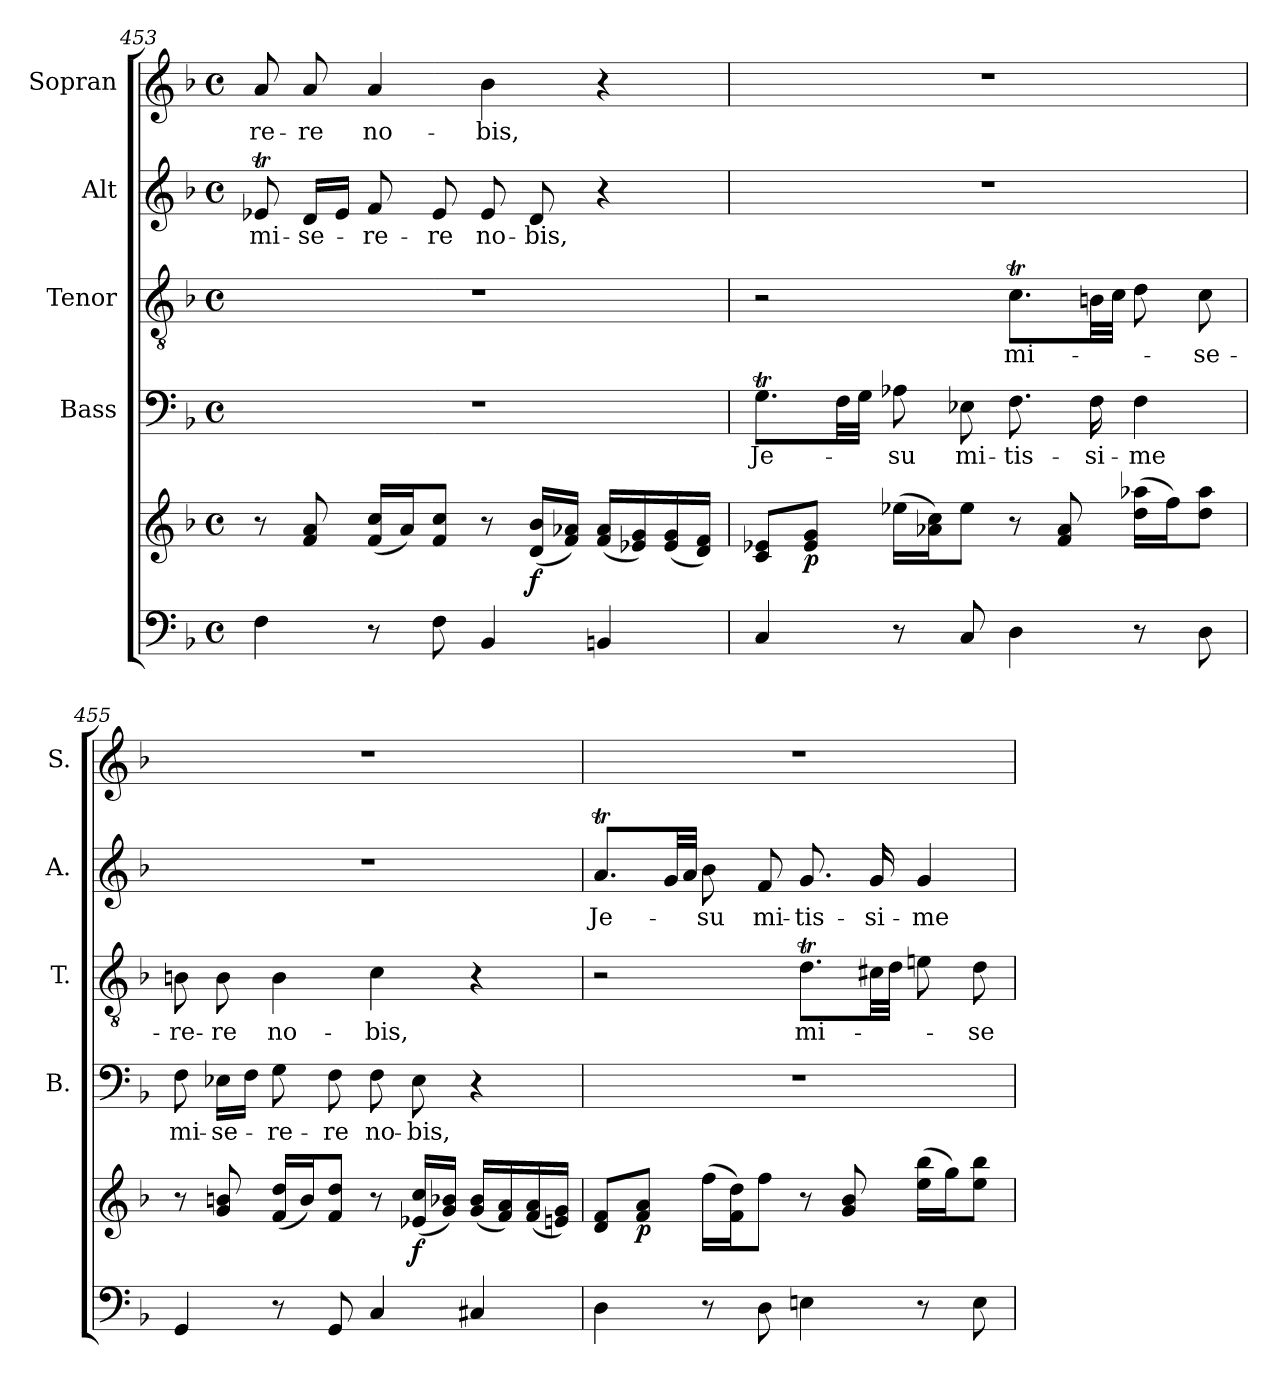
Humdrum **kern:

**kern	**kern	**dynam	**kern	**text	**kern	**text	**kern	**text	**kern	**text
*part5	*part5	*part5	*part4	*part4	*part3	*part3	*part2	*part2	*part1	*part1
*staff6	*staff5	*staff5/6	*staff4	*staff4	*staff3	*staff3	*staff2	*staff2	*staff1	*staff1
*	*	*	*I"Bass	*	*I"Tenor	*	*I"Alt	*	*I"Sopran	*
*	*	*	*I'B.	*	*I'T.	*	*I'A.	*	*I'S.	*
*clefF4	*clefG2	*	*clefF4	*	*clefGv2	*	*clefG2	*	*clefG2	*
*k[b-]	*k[b-]	*	*k[b-]	*	*k[b-]	*	*k[b-]	*	*k[b-]	*
*F:	*F:	*	*F:	*	*F:	*	*F:	*	*F:	*
*M4/4	*M4/4	*	*M4/4	*	*M4/4	*	*M4/4	*	*M4/4	*
*met(c)	*met(c)	*	*met(c)	*	*met(c)	*	*met(c)	*	*met(c)	*
=453	=453	=453	=453	=453	=453	=453	=453	=453	=453	=453
!	!	!	!	!	!	!	!	!LO:LY:b	!	!LO:LY:b
4F\	8r	.	1r	.	1r	.	8e-XT/	mi-	8a/	-re-
!	!	!	!	!	!	!	!	!LO:LY:b	!	!LO:LY:b
.	8f/ 8a/	.	.	.	.	.	16d/LL	-se-	8a/	-re
.	.	.	.	.	.	.	16e-/JJ	.	.	.
!	!	!	!	!	!	!	!	!LO:LY:b	!	!LO:LY:b
8r	(<16f/ 16cc/LL	.	.	.	.	.	8f/	-re-	4a/	no-
.	16a/J)	.	.	.	.	.	.	.	.	.
!	!	!	!	!	!	!	!	!LO:LY:b	!	!
8F\	8f/ 8cc/J	.	.	.	.	.	8e-/	-re	.	.
!	!	!	!	!	!	!	!	!LO:LY:b	!	!LO:LY:b
4BB-/	8r	.	.	.	.	.	8e-/	no-	4b-\	-bis,
!	!	!LO:DY:b	!	!	!	!	!	!LO:LY:b	!	!
.	(<16d/ 16b-/LL	f	.	.	.	.	8d/	-bis,	.	.
.	16f/ 16a-X/JJ)	.	.	.	.	.	.	.	.	.
4BBn/	(<16f/ 16a-/LL	.	.	.	.	.	4r	.	4r	.
.	16e-X/ 16g/)	.	.	.	.	.	.	.	.	.
.	(<16e-/ 16g/	.	.	.	.	.	.	.	.	.
.	16d/ 16f/JJ)	.	.	.	.	.	.	.	.	.
=454	=454	=454	=454	=454	=454	=454	=454	=454	=454	=454
!	!	!	!	!LO:LY:b	!	!	!	!	!	!
4C/	8c/ 8e-X/L	.	8.GT\L	Je-	2r	.	1r	.	1r	.
!	!	!LO:DY:b	!	!	!	!	!	!	!	!
.	8e-/ 8g/J	p	.	.	.	.	.	.	.	.
.	.	.	32F\LL	.	.	.	.	.	.	.
.	.	.	32G\JJJ	.	.	.	.	.	.	.
!	!	!	!	!LO:LY:b	!	!	!	!	!	!
8r	(>16ee-X\LL	.	8A-X\	-su	.	.	.	.	.	.
.	16a-X\ 16cc\J)	.	.	.	.	.	.	.	.	.
!	!	!	!	!LO:LY:b	!	!	!	!	!	!
8C/	8ee-\J	.	8E-X\	mi-	.	.	.	.	.	.
!	!	!	!	!LO:LY:b	!	!LO:LY:b	!	!	!	!
4D\	8r	.	8.F\	-tis-	8.cT\L	mi-	.	.	.	.
.	8f/ 8a-/	.	.	.	.	.	.	.	.	.
!	!	!	!	!LO:LY:b	!	!	!	!	!	!
.	.	.	16F\	-si-	32Bn\LL	.	.	.	.	.
.	.	.	.	.	32c\JJJ	.	.	.	.	.
!	!	!	!	!LO:LY:b	!	!	!	!	!	!
8r	(>16dd\ 16aa-X\LL	.	4F\	-me	8d\	.	.	.	.	.
.	16ff\J)	.	.	.	.	.	.	.	.	.
!	!	!	!	!	!	!LO:LY:b	!	!	!	!
8D\	8dd\ 8aa-\J	.	.	.	8c\	-se-	.	.	.	.
!!LO:PB:g=z
=455	=455	=455	=455	=455	=455	=455	=455	=455	=455	=455
!	!	!	!	!LO:LY:b	!	!LO:LY:b	!	!	!	!
4GG/	8r	.	8F\	mi-	8Bn\	-re-	1r	.	1r	.
!	!	!	!	!LO:LY:b	!	!LO:LY:b	!	!	!	!
.	8g/ 8bn/	.	16E-X\LL	-se-	8B\	-re	.	.	.	.
.	.	.	16F\JJ	.	.	.	.	.	.	.
!	!	!	!	!LO:LY:b	!	!LO:LY:b	!	!	!	!
8r	(<16f/ 16dd/LL	.	8G\	-re-	4B\	no-	.	.	.	.
.	16b/J)	.	.	.	.	.	.	.	.	.
!	!	!	!	!LO:LY:b	!	!	!	!	!	!
8GG/	8f/ 8dd/J	.	8F\	-re	.	.	.	.	.	.
!	!	!	!	!LO:LY:b	!	!LO:LY:b	!	!	!	!
4C/	8r	.	8F\	no-	4c\	-bis,	.	.	.	.
!	!	!LO:DY:b	!	!LO:LY:b	!	!	!	!	!	!
.	(<16e-X/ 16cc/LL	f	8E-\	-bis,	.	.	.	.	.	.
.	16g/ 16b-X/JJ)	.	.	.	.	.	.	.	.	.
4C#X/	(<16g/ 16b-/LL	.	4r	.	4r	.	.	.	.	.
.	16f/ 16a/)	.	.	.	.	.	.	.	.	.
.	(<16f/ 16a/	.	.	.	.	.	.	.	.	.
.	16en/ 16g/JJ)	.	.	.	.	.	.	.	.	.
=456	=456	=456	=456	=456	=456	=456	=456	=456	=456	=456
!	!	!	!	!	!	!	!	!LO:LY:b	!	!
4D\	8d/ 8f/L	.	1r	.	2r	.	8.at/L	Je-	1r	.
!	!	!LO:DY:b	!	!	!	!	!	!	!	!
.	8f/ 8a/J	p	.	.	.	.	.	.	.	.
.	.	.	.	.	.	.	32g/LL	.	.	.
.	.	.	.	.	.	.	32a/JJJ	.	.	.
!	!	!	!	!	!	!	!	!LO:LY:b	!	!
8r	(>16ff\LL	.	.	.	.	.	8b-\	-su	.	.
.	16f\ 16dd\J)	.	.	.	.	.	.	.	.	.
!	!	!	!	!	!	!	!	!LO:LY:b	!	!
8D\	8ff\J	.	.	.	.	.	8f/	mi-	.	.
!	!	!	!	!	!	!LO:LY:b	!	!LO:LY:b	!	!
4En\	8r	.	.	.	8.dT\L	mi-	8.g/	-tis-	.	.
.	8g/ 8b-/	.	.	.	.	.	.	.	.	.
!	!	!	!	!	!	!	!	!LO:LY:b	!	!
.	.	.	.	.	32c#X\LL	.	16g/	-si-	.	.
.	.	.	.	.	32d\JJJ	.	.	.	.	.
!	!	!	!	!	!	!	!	!LO:LY:b	!	!
8r	(>16ee\ 16bb-\LL	.	.	.	8en\	.	4g/	-me	.	.
.	16gg\J)	.	.	.	.	.	.	.	.	.
!	!	!	!	!	!	!LO:LY:b	!	!	!	!
8E\	8ee\ 8bb-\J	.	.	.	8d\	-se-	.	.	.	.
=	=	=	=	=	=	=	=	=	=	=
*-	*-	*-	*-	*-	*-	*-	*-	*-	*-	*-
